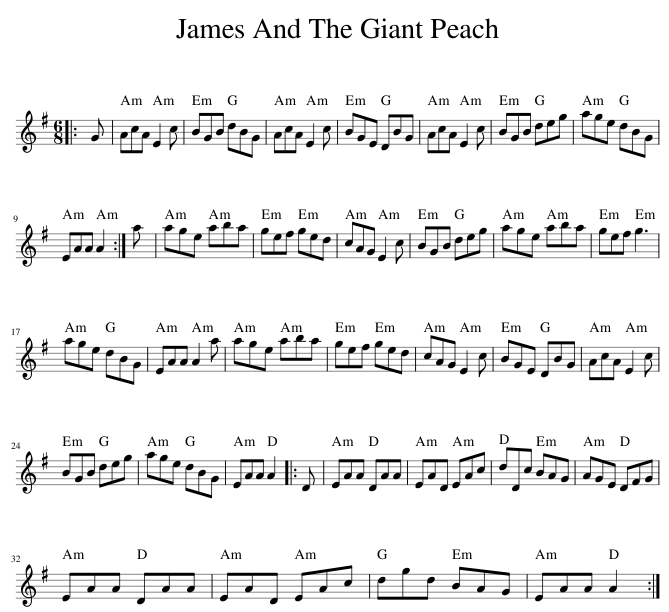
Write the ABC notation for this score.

X:1
L:1/8
M:6/8
I:linebreak $
K:G
V:1 treble
V:1
|: G | AcA E2 c | BGB dBG | AcA E2 c | BGE DBG | %5
 AcA E2 c | BGB deg | age dBG |$ EAA A2 :| a | %10
 age aba | gef ged | cAG E2 c | BGB deg | age aba | %15
 gef g3 |$ age dBG | EAA A2 a | age aba | gef ged | %20
 cAG E2 c | BGE DBG | AcA E2 c |$ BGB deg | age dBG | %25
 EAA A2 |: D | EAA DAA | EAD EAc | dDc BAG | %30
 AGE DFG |$ EAA DAA | EAD EAc | dgd BAG | EAA A2 :| %35
